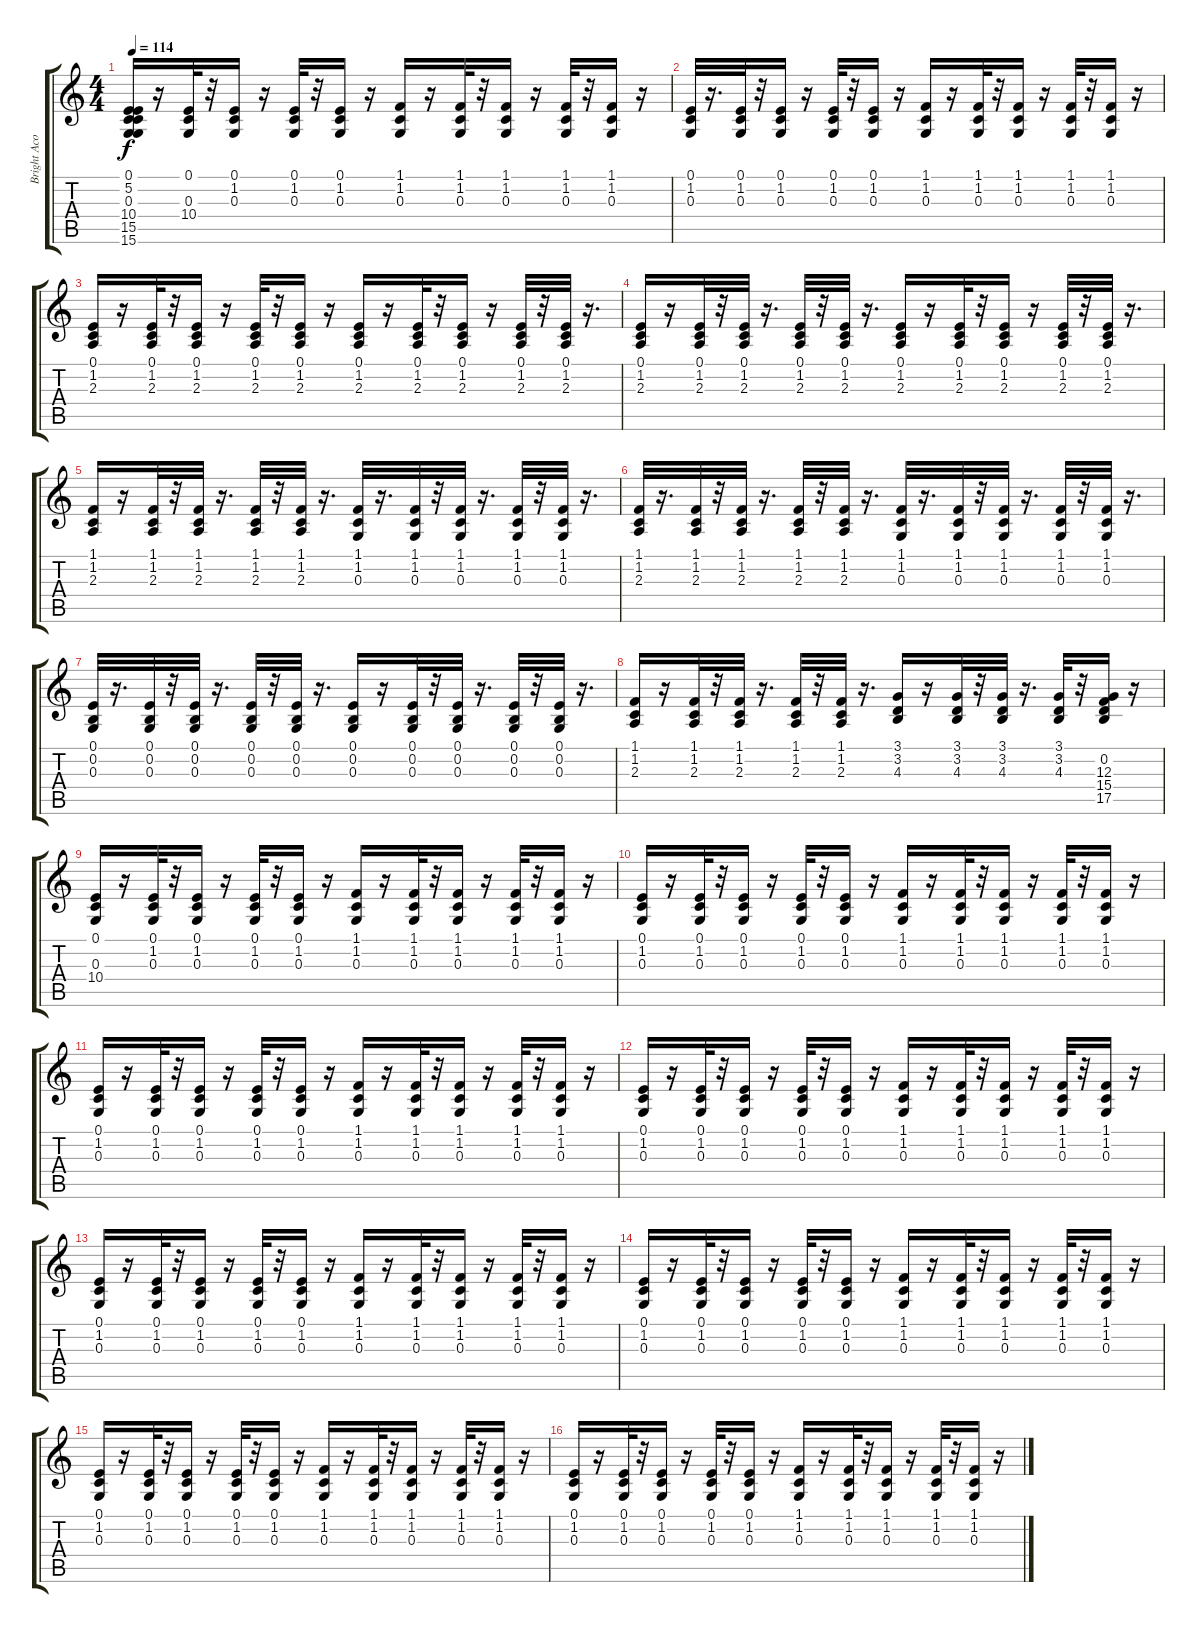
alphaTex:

\track ("Bright Acoustic Piano" "Bright Aco") {instrument brightacousticpiano}
\staff {score tabs}
\tuning (E4 B3 G3 D3 A2 E2) {hide}
\ts (4 4)
\tempo 114
\clef g2
\ks c
(0.1 5.2 0.3 10.4 15.5 15.6).16{dy f} r.16 (0.1 0.3 10.4).32 r.32 (0.1 1.2 0.3).16 r.16 (0.1 1.2 0.3).32 r.32 (0.1 1.2 0.3).16 r.16 (1.1 1.2 0.3).16 r.16 (1.1 1.2 0.3).32 r.32 (1.1 1.2 0.3).16 r.16 (1.1 1.2 0.3).32 r.32 (1.1 1.2 0.3).16 r.16 |
(0.1 1.2 0.3).32 r.16{d} (0.1 1.2 0.3).32 r.32 (0.1 1.2 0.3).16 r.16 (0.1 1.2 0.3).32 r.32 (0.1 1.2 0.3).16 r.16 (1.1 1.2 0.3).16 r.16 (1.1 1.2 0.3).32 r.32 (1.1 1.2 0.3).16 r.16 (1.1 1.2 0.3).32 r.32 (1.1 1.2 0.3).16 r.16 |
(0.1 1.2 2.3).16 r.16 (0.1 1.2 2.3).32 r.32 (0.1 1.2 2.3).16 r.16 (0.1 1.2 2.3).32 r.32 (0.1 1.2 2.3).16 r.16 (0.1 1.2 2.3).16 r.16 (0.1 1.2 2.3).32 r.32 (0.1 1.2 2.3).16 r.16 (0.1 1.2 2.3).32 r.32 (0.1 1.2 2.3).32 r.16{d} |
(0.1 1.2 2.3).16 r.16 (0.1 1.2 2.3).32 r.32 (0.1 1.2 2.3).32 r.16{d} (0.1 1.2 2.3).32 r.32 (0.1 1.2 2.3).32 r.16{d} (0.1 1.2 2.3).16 r.16 (0.1 1.2 2.3).32 r.32 (0.1 1.2 2.3).16 r.16 (0.1 1.2 2.3).32 r.32 (0.1 1.2 2.3).32 r.16{d} |
(1.1 1.2 2.3).16 r.16 (1.1 1.2 2.3).32 r.32 (1.1 1.2 2.3).32 r.16{d} (1.1 1.2 2.3).32 r.32 (1.1 1.2 2.3).32 r.16{d} (1.1 1.2 0.3).32 r.16{d} (1.1 1.2 0.3).32 r.32 (1.1 1.2 0.3).32 r.16{d} (1.1 1.2 0.3).32 r.32 (1.1 1.2 0.3).32 r.16{d} |
(1.1 1.2 2.3).32 r.16{d} (1.1 1.2 2.3).32 r.32 (1.1 1.2 2.3).32 r.16{d} (1.1 1.2 2.3).32 r.32 (1.1 1.2 2.3).32 r.16{d} (1.1 1.2 0.3).32 r.16{d} (1.1 1.2 0.3).32 r.32 (1.1 1.2 0.3).32 r.16{d} (1.1 1.2 0.3).32 r.32 (1.1 1.2 0.3).32 r.16{d} |
(0.1 0.2 0.3).32 r.16{d} (0.1 0.2 0.3).32 r.32 (0.1 0.2 0.3).32 r.16{d} (0.1 0.2 0.3).32 r.32 (0.1 0.2 0.3).32 r.16{d} (0.1 0.2 0.3).16 r.16 (0.1 0.2 0.3).32 r.32 (0.1 0.2 0.3).32 r.16{d} (0.1 0.2 0.3).32 r.32 (0.1 0.2 0.3).32 r.16{d} |
(1.1 1.2 2.3).16 r.16 (1.1 1.2 2.3).32 r.32 (1.1 1.2 2.3).32 r.16{d} (1.1 1.2 2.3).32 r.32 (1.1 1.2 2.3).32 r.16{d} (3.1 3.2 4.3).16 r.16 (3.1 3.2 4.3).32 r.32 (3.1 3.2 4.3).32 r.16{d} (3.1 3.2 4.3).32 r.32 (0.2 12.3 15.4 17.5).16 r.16 |
(0.1 0.3 10.4).16 r.16 (0.1 1.2 0.3).32 r.32 (0.1 1.2 0.3).16 r.16 (0.1 1.2 0.3).32 r.32 (0.1 1.2 0.3).16 r.16 (1.1 1.2 0.3).16 r.16 (1.1 1.2 0.3).32 r.32 (1.1 1.2 0.3).16 r.16 (1.1 1.2 0.3).32 r.32 (1.1 1.2 0.3).16 r.16 |
(0.1 1.2 0.3).16 r.16 (0.1 1.2 0.3).32 r.32 (0.1 1.2 0.3).16 r.16 (0.1 1.2 0.3).32 r.32 (0.1 1.2 0.3).16 r.16 (1.1 1.2 0.3).16 r.16 (1.1 1.2 0.3).32 r.32 (1.1 1.2 0.3).16 r.16 (1.1 1.2 0.3).32 r.32 (1.1 1.2 0.3).16 r.16 |
(0.1 1.2 0.3).16 r.16 (0.1 1.2 0.3).32 r.32 (0.1 1.2 0.3).16 r.16 (0.1 1.2 0.3).32 r.32 (0.1 1.2 0.3).16 r.16 (1.1 1.2 0.3).16 r.16 (1.1 1.2 0.3).32 r.32 (1.1 1.2 0.3).16 r.16 (1.1 1.2 0.3).32 r.32 (1.1 1.2 0.3).16 r.16 |
(0.1 1.2 0.3).16 r.16 (0.1 1.2 0.3).32 r.32 (0.1 1.2 0.3).16 r.16 (0.1 1.2 0.3).32 r.32 (0.1 1.2 0.3).16 r.16 (1.1 1.2 0.3).16 r.16 (1.1 1.2 0.3).32 r.32 (1.1 1.2 0.3).16 r.16 (1.1 1.2 0.3).32 r.32 (1.1 1.2 0.3).16 r.16 |
(0.1 1.2 0.3).16 r.16 (0.1 1.2 0.3).32 r.32 (0.1 1.2 0.3).16 r.16 (0.1 1.2 0.3).32 r.32 (0.1 1.2 0.3).16 r.16 (1.1 1.2 0.3).16 r.16 (1.1 1.2 0.3).32 r.32 (1.1 1.2 0.3).16 r.16 (1.1 1.2 0.3).32 r.32 (1.1 1.2 0.3).16 r.16 |
(0.1 1.2 0.3).16{volume 12} r.16 (0.1 1.2 0.3).32{volume 12} r.32 (0.1 1.2 0.3).16{volume 12} r.16 (0.1 1.2 0.3).32{volume 12} r.32 (0.1 1.2 0.3).16{volume 12} r.16 (1.1 1.2 0.3).16{volume 12} r.16 (1.1 1.2 0.3).32{volume 12} r.32 (1.1 1.2 0.3).16{volume 11} r.16 (1.1 1.2 0.3).32{volume 11} r.32 (1.1 1.2 0.3).16{volume 11} r.16 |
(0.1 1.2 0.3).16{volume 11} r.16 (0.1 1.2 0.3).32{volume 10} r.32 (0.1 1.2 0.3).16 r.16 (0.1 1.2 0.3).32{volume 10} r.32 (0.1 1.2 0.3).16{volume 10} r.16 (1.1 1.2 0.3).16{volume 10} r.16 (1.1 1.2 0.3).32{volume 10} r.32 (1.1 1.2 0.3).16{volume 10} r.16 (1.1 1.2 0.3).32{volume 9} r.32 (1.1 1.2 0.3).16{volume 9} r.16 |
(0.1 1.2 0.3).16{volume 9} r.16 (0.1 1.2 0.3).32{volume 9} r.32 (0.1 1.2 0.3).16{volume 9} r.16 (0.1 1.2 0.3).32{volume 8} r.32 (0.1 1.2 0.3).16 r.16 (1.1 1.2 0.3).16{volume 8} r.16 (1.1 1.2 0.3).32{volume 8} r.32 (1.1 1.2 0.3).16{volume 8} r.16 (1.1 1.2 0.3).32{volume 8} r.32 (1.1 1.2 0.3).16{volume 7} r.16
